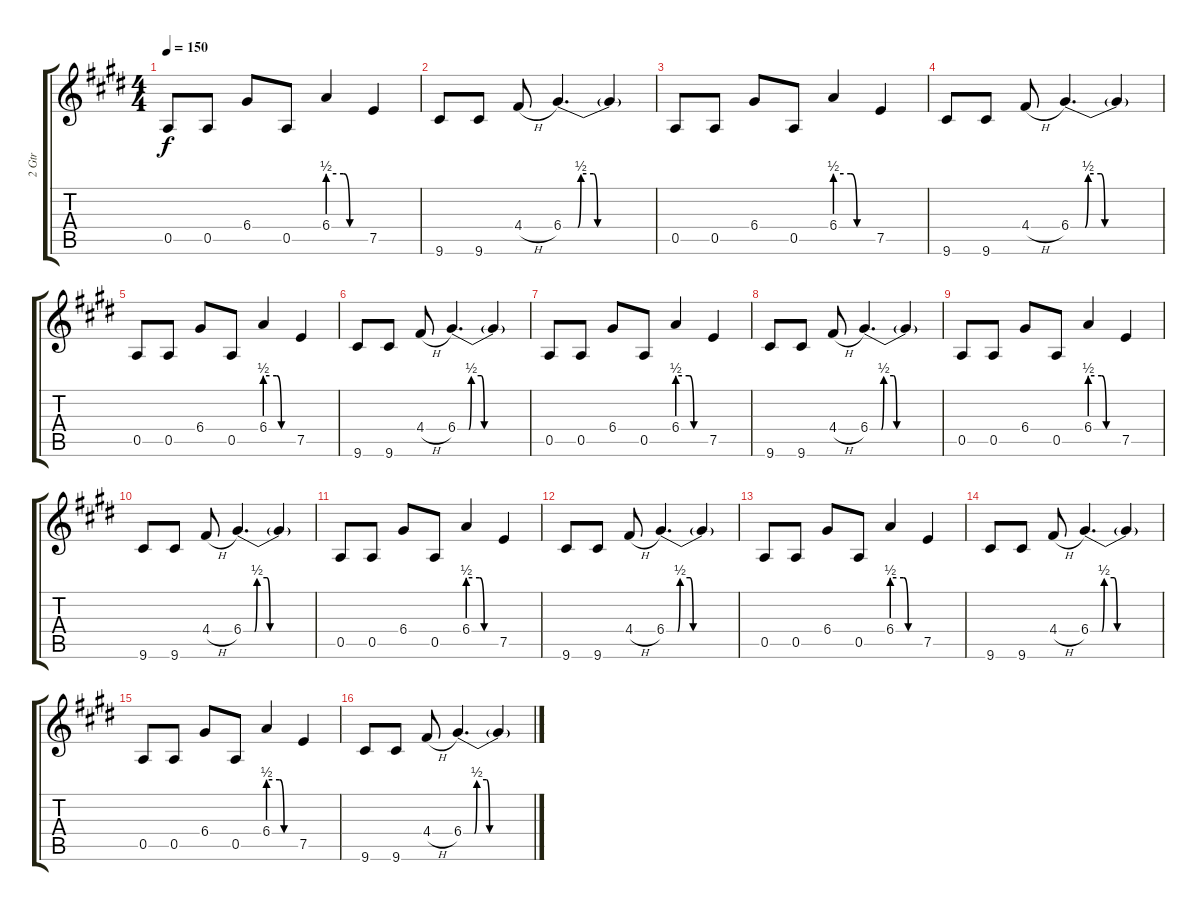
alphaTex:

\track ("2 Gtr" "2 Gtr") {instrument electricguitarjazz}
\staff {score tabs}
\tuning (E4 B3 G3 D3 A2 E2) {hide}
\ts (4 4)
\tempo 150
\clef g2
\ks e
0.5.8{dy f} 0.5.8 6.4.8 0.5.8 6.4{be (custom 0 2 25 2 35 0 60 0)}.4 7.5.4 |
9.6.8 9.6.8 4.4{h}.8 6.4{be (custom 0 0 18 0 22 2 38 2 43 0 60 0)}.4{d} 6.4{be (hold 0 0 60 0) t}.4 |
0.5.8 0.5.8 6.4.8 0.5.8 6.4{be (custom 0 2 25 2 35 0 60 0)}.4 7.5.4 |
9.6.8 9.6.8 4.4{h}.8 6.4{be (custom 0 0 18 0 22 2 38 2 43 0 60 0)}.4{d} 6.4{be (hold 0 0 60 0) t}.4 |
0.5.8 0.5.8 6.4.8 0.5.8 6.4{be (custom 0 2 25 2 35 0 60 0)}.4 7.5.4 |
9.6.8 9.6.8 4.4{h}.8 6.4{be (custom 0 0 18 0 22 2 38 2 43 0 60 0)}.4{d} 6.4{be (hold 0 0 60 0) t}.4 |
0.5.8 0.5.8 6.4.8 0.5.8 6.4{be (custom 0 2 25 2 35 0 60 0)}.4 7.5.4 |
9.6.8 9.6.8 4.4{h}.8 6.4{be (custom 0 0 18 0 22 2 38 2 43 0 60 0)}.4{d} 6.4{be (hold 0 0 60 0) t}.4 |
0.5.8 0.5.8 6.4.8 0.5.8 6.4{be (custom 0 2 25 2 35 0 60 0)}.4 7.5.4 |
9.6.8 9.6.8 4.4{h}.8 6.4{be (custom 0 0 18 0 22 2 38 2 43 0 60 0)}.4{d} 6.4{be (hold 0 0 60 0) t}.4 |
0.5.8 0.5.8 6.4.8 0.5.8 6.4{be (custom 0 2 25 2 35 0 60 0)}.4 7.5.4 |
9.6.8 9.6.8 4.4{h}.8 6.4{be (custom 0 0 18 0 22 2 38 2 43 0 60 0)}.4{d} 6.4{be (hold 0 0 60 0) t}.4 |
0.5.8 0.5.8 6.4.8 0.5.8 6.4{be (custom 0 2 25 2 35 0 60 0)}.4 7.5.4 |
9.6.8 9.6.8 4.4{h}.8 6.4{be (custom 0 0 18 0 22 2 38 2 43 0 60 0)}.4{d} 6.4{be (hold 0 0 60 0) t}.4 |
0.5.8 0.5.8 6.4.8 0.5.8 6.4{be (custom 0 2 25 2 35 0 60 0)}.4 7.5.4 |
9.6.8 9.6.8 4.4{h}.8 6.4{be (custom 0 0 18 0 22 2 38 2 43 0 60 0)}.4{d} 6.4{be (hold 0 0 60 0) t}.4
